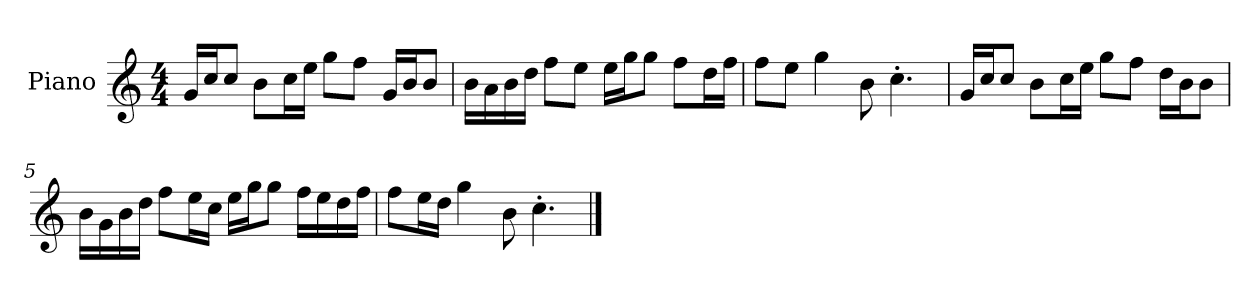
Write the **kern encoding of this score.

**kern
*part1
*staff1
*I"Piano
*I'P-no
*clefG2
*k[]
*M4/4
*MM90
=1
16g/LL
16cc/J
8cc/J
8b\L
16cc\L
16ee\JJ
8gg\L
8ff\J
16g/LL
16b/J
8b/J
=2
16b\LL
16a\
16b\
16dd\JJ
8ff\L
8ee\J
16ee\LL
16gg\J
8gg\J
8ff\L
16dd\L
16ff\JJ
=3
8ff\L
8ee\J
4gg\
8b\
4.cc'\
=4
16g/LL
16cc/J
8cc/J
8b\L
16cc\L
16ee\JJ
8gg\L
8ff\J
16dd\LL
16b\J
8b\J
!!LO:LB:g=z
=5
16b\LL
16g\
16b\
16dd\JJ
8ff\L
16ee\L
16cc\JJ
16ee\LL
16gg\J
8gg\J
16ff\LL
16ee\
16dd\
16ff\JJ
=6
8ff\L
16ee\L
16dd\JJ
4gg\
8b\
4.cc'\
==
*-
